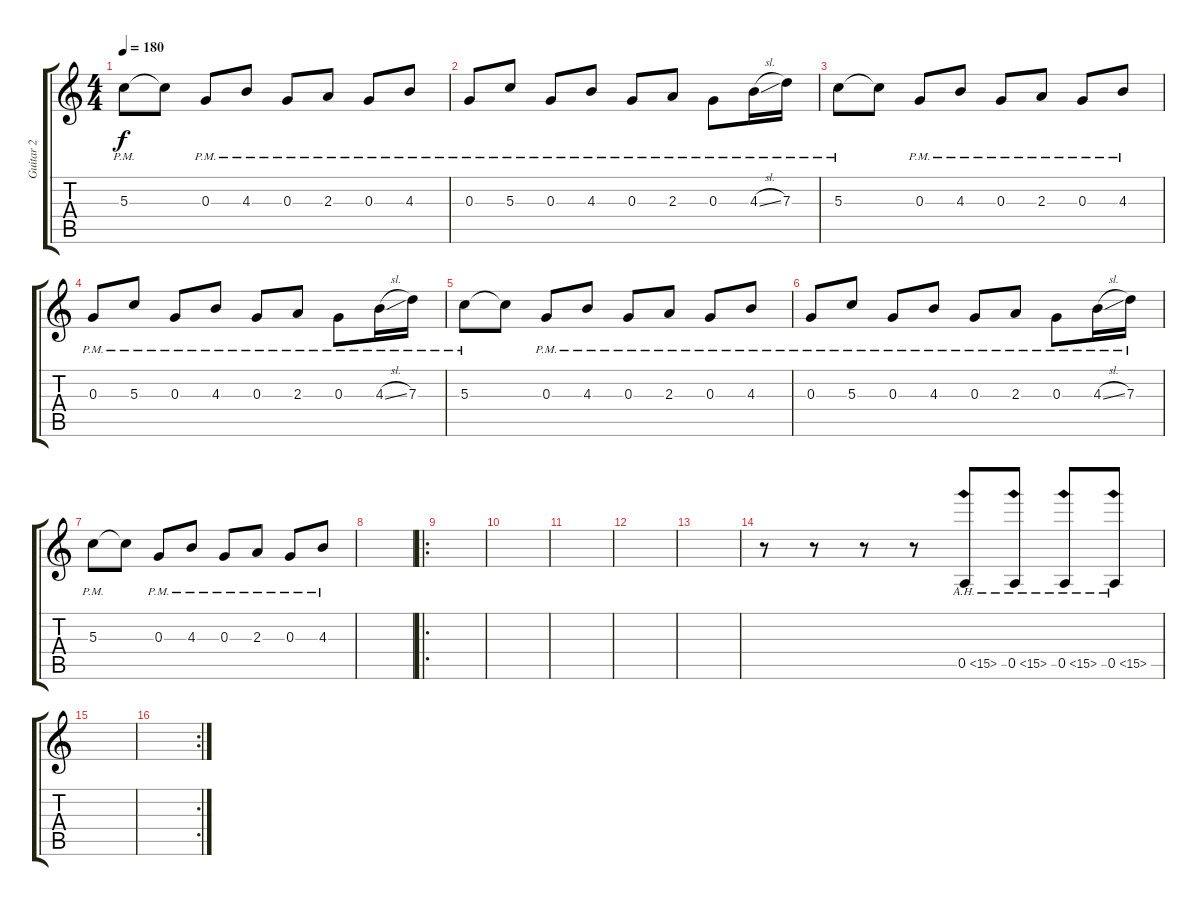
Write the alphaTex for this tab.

\track ("Guitar 2" "Guitar 2") {instrument distortionguitar}
\staff {score tabs}
\tuning (E4 B3 G3 D3 A2 E2) {hide}
\ts (4 4)
\tempo 180
\clef g2
\ks c
5.3{pm}.8{dy f} 5.3{t}.8 0.3{pm}.8 4.3{pm}.8 0.3{pm}.8 2.3{pm}.8 0.3{pm}.8 4.3{pm}.8 |
0.3{pm}.8 5.3{pm}.8 0.3{pm}.8 4.3{pm}.8 0.3{pm}.8 2.3{pm}.8 0.3{pm}.8 4.3{sl pm}.16 7.3{pm}.16 |
5.3{pm}.8 5.3{t}.8 0.3{pm}.8 4.3{pm}.8 0.3{pm}.8 2.3{pm}.8 0.3{pm}.8 4.3{pm}.8 |
0.3{pm}.8 5.3{pm}.8 0.3{pm}.8 4.3{pm}.8 0.3{pm}.8 2.3{pm}.8 0.3{pm}.8 4.3{sl pm}.16 7.3{pm}.16 |
5.3{pm}.8 5.3{t}.8 0.3{pm}.8 4.3{pm}.8 0.3{pm}.8 2.3{pm}.8 0.3{pm}.8 4.3{pm}.8 |
0.3{pm}.8 5.3{pm}.8 0.3{pm}.8 4.3{pm}.8 0.3{pm}.8 2.3{pm}.8 0.3{pm}.8 4.3{sl pm}.16 7.3{pm}.16 |
5.3{pm}.8 5.3{t}.8 0.3{pm}.8 4.3{pm}.8 0.3{pm}.8 2.3{pm}.8 0.3{pm}.8 4.3{pm}.8 |
|
\ro
|
|
|
|
|
r.8 r.8 r.8 r.8 0.5{ah 15}.8 0.5{ah 15}.8 0.5{ah 15}.8 0.5{ah 15}.8 |
|
\rc 2
